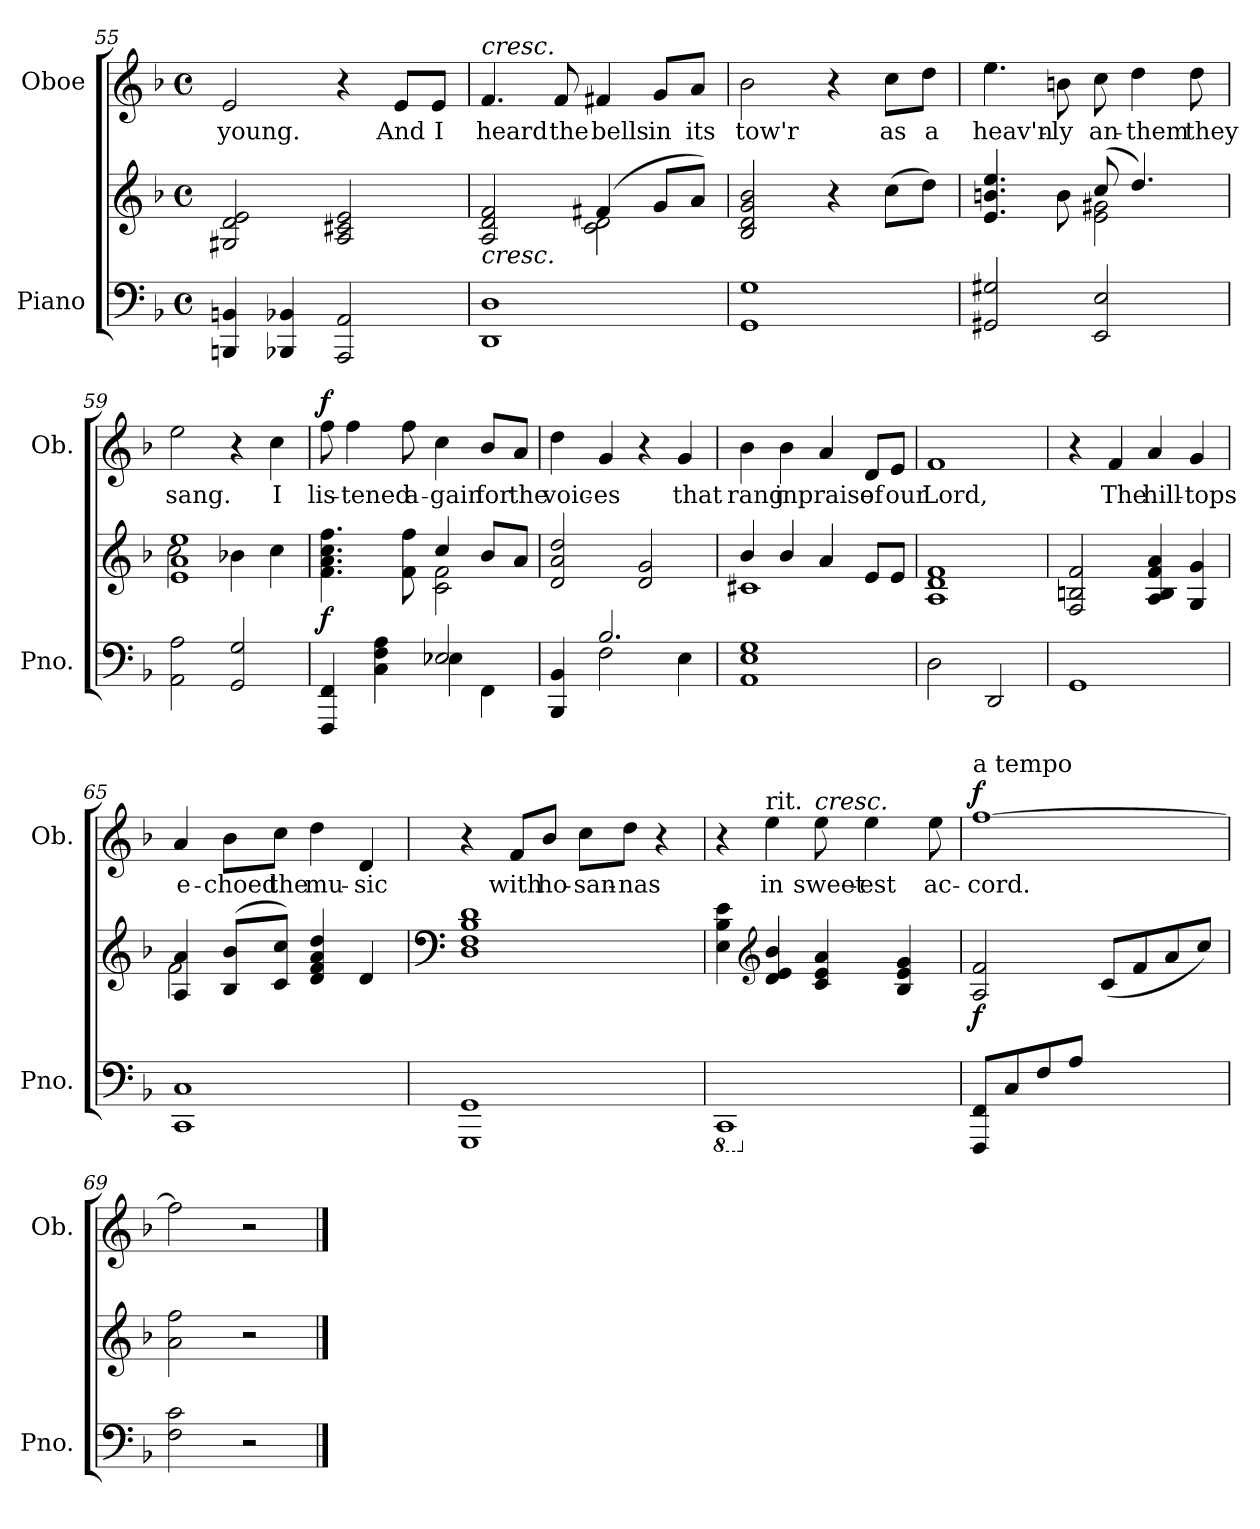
**kern	**kern	**dynam	**kern	**text	**dynam
*part2	*part2	*part2	*part1	*part1	*part1
*staff3	*staff2	*staff2/3	*staff1	*staff1	*staff1
*I"Piano	*	*	*I"Oboe	*	*
*I'Pno.	*	*	*I'Ob.	*	*
*clefF4	*clefG2	*	*clefG2	*	*
*k[b-]	*k[b-]	*	*k[b-]	*	*
*M4/4	*M4/4	*	*M4/4	*	*
*met(c)	*met(c)	*	*met(c)	*	*
=55	=55	=55	=55	=55	=55
!	!	!	!	!LO:LY:b	!
4BBBn/ 4BBn/	2G#X/ 2d/ 2e/	.	2e/	young.	.
4BBB-X/ 4BB-X/	.	.	.	.	.
2AAA/ 2AA/	2A/ 2c#X/ 2e/	.	4r	.	.
!	!	!	!	!LO:LY:b	!
.	.	.	8e/L	And	.
!	!	!	!	!LO:LY:b	!
.	.	.	8e/J	I	.
!!LO:LB:g=z
=56	=56	=56	=56	=56	=56
*	*^	*	*	*	*
!	!	!	!	!LO:TX:a:i:t=cresc.	!	!
!	!LO:TX:b:i:t=cresc.	!	!	!	!	!
!	!	!	!	!	!LO:LY:b	!
1DD 1D	2A/ 2d/ 2f/	2ryy	.	4.f/	heard	.
!	!	!	!	!	!LO:LY:b	!
.	.	.	.	8f/	the	.
!	!	!	!	!	!LO:LY:b	!
.	(4f#X/	2c\ 2d\	.	4f#X/	bells	.
!	!	!	!	!	!LO:LY:b	!
.	8g/L	.	.	8g/L	in	.
!	!	!	!	!	!LO:LY:b	!
.	8a/J)	.	.	8a/J	its	.
*	*v	*v	*	*	*	*
=57	=57	=57	=57	=57	=57
!	!	!	!	!LO:LY:b	!
1GG 1G	2B-/ 2d/ 2g/ 2b-/	.	2b-\	tow'r	.
.	4r	.	4r	.	.
!	!	!	!	!LO:LY:b	!
.	(8cc\L	.	8cc\L	as	.
!	!	!	!	!LO:LY:b	!
.	8dd\J)	.	8dd\J	a	.
=58	=58	=58	=58	=58	=58
*	*^	*	*	*	*
!	!	!	!	!	!LO:LY:b	!
2GG#X/ 2G#X/	4.e/ 4.bn/ 4.ee/	2ryy	.	4.ee\	heav'n-	.
!	!	!	!	!	!LO:LY:b	!
.	8b\	.	.	8bn\	-ly	.
!	!	!	!	!	!LO:LY:b	!
2EE/ 2E/	(8cc/	2e\ 2g#X\	.	8cc\	an-	.
!	!	!	!	!	!LO:LY:b	!
.	4.dd/)	.	.	4dd\	-them	.
!	!	!	!	!	!LO:LY:b	!
.	.	.	.	8dd\	they	.
=59	=59	=59	=59	=59	=59	=59
!	!	!	!	!	!LO:LY:b	!
2AA\ 2A\	1e 1a 1ee	2cc\	.	2ee\	sang.	.
2GG/ 2G/	.	4b-X\	.	4r	.	.
!	!	!	!	!	!LO:LY:b	!
.	.	4cc\	.	4cc\	I	.
=60	=60	=60	=60	=60	=60	=60
*^	*	*	*	*	*	*
!	!	!	!	!LO:DY:b	!	!LO:LY:b	!LO:DY:a
4FFF/ 4FF/	2ryy	4.f\ 4.a\ 4.cc\ 4.ff\	2ryy	f	8ff\	lis-	f
!	!	!	!	!	!	!LO:LY:b	!
.	.	.	.	.	4ff\	-tened	.
4C\ 4F\ 4A\	.	.	.	.	.	.	.
!	!	!	!	!	!	!LO:LY:b	!
.	.	8f\ 8ff\	.	.	8ff\	a-	.
!	!	!	!	!	!	!LO:LY:b	!
2E-X/	4E-\	4cc/	2c\ 2f\	.	4cc\	-gain	.
!	!	!	!	!	!	!LO:LY:b	!
.	4FF\	8b-/L	.	.	8b-/L	for	.
!	!	!	!	!	!	!LO:LY:b	!
.	.	8a/J	.	.	8a/J	the	.
*	*	*v	*v	*	*	*	*
!!LO:LB:g=z
=61	=61	=61	=61	=61	=61	=61
!	!	!	!	!	!LO:LY:b	!
4BBB-/ 4BB-/	4ryy	2d/ 2a/ 2dd/	.	4dd\	voic-	.
!	!	!	!	!	!LO:LY:b	!
2.B-/	2F\	.	.	4g/	-es	.
.	.	2d/ 2g/	.	4r	.	.
!	!	!	!	!	!LO:LY:b	!
.	4E\	.	.	4g/	that	.
=62	=62	=62	=62	=62	=62	=62
*	*	*^	*	*	*	*
!	!	!	!	!	!	!LO:LY:b	!
*v	*v	*	*	*	*	*	*
1AA 1E 1G	4b-/	1c#X	.	4b-\	rang	.
!	!	!	!	!	!LO:LY:b	!
.	4b-/	.	.	4b-\	in	.
!	!	!	!	!	!LO:LY:b	!
.	4a/	.	.	4a/	praise	.
!	!	!	!	!	!LO:LY:b	!
.	8e/L	.	.	8d/L	of	.
!	!	!	!	!	!LO:LY:b	!
.	8e/J	.	.	8e/J	our	.
*	*v	*v	*	*	*	*
=63	=63	=63	=63	=63	=63
!	!	!	!	!LO:LY:b	!
2D\	1A 1d 1f	.	1f	Lord,	.
2DD/	.	.	.	.	.
=64	=64	=64	=64	=64	=64
1GG	2F/ 2Bn/ 2f/	.	4r	.	.
!	!	!	!	!LO:LY:b	!
.	.	.	4f/	The	.
!	!	!	!	!LO:LY:b	!
.	4A/ 4B/ 4f/ 4a/	.	4a/	hill-	.
!	!	!	!	!LO:LY:b	!
.	4G/ 4g/	.	4g/	-tops	.
=65	=65	=65	=65	=65	=65
*	*^	*	*	*	*
!	!	!	!	!	!LO:LY:b	!
1CC 1C	4A/ 4a/	2f\	.	4a/	e-	.
!	!	!	!	!	!LO:LY:b	!
.	(<8B-/ 8b-/L	.	.	8b-\L	-choed	.
!	!	!	!	!	!LO:LY:b	!
.	8c/ 8cc/J)	.	.	8cc\J	the	.
!	!	!	!	!	!LO:LY:b	!
.	4d/ 4f/ 4a/ 4dd/	2ryy	.	4dd\	mu-	.
!	!	!	!	!	!LO:LY:b	!
.	4d/	.	.	4d/	-sic	.
*	*v	*v	*	*	*	*
!!LO:PB:g=z
=66	=66	=66	=66	=66	=66
*	*clefF4	*	*	*	*
1GGG 1GG	1D 1F 1B- 1d	.	4r	.	.
!	!	!	!	!LO:LY:b	!
.	.	.	8f/L	with	.
!	!	!	!	!LO:LY:b	!
.	.	.	8b-/J	ho-	.
!	!	!	!	!LO:LY:b	!
.	.	.	8cc\L	-san-	.
!	!	!	!	!LO:LY:b	!
.	.	.	8dd\J	-nas	.
.	.	.	4r	.	.
=67	=67	=67	=67	=67	=67
*8ba	*	*	*	*	*
1CCC	4E\ 4B-\ 4e\	.	4r	.	.
*	*clefG2	*	*	*	*
!	!	!	!LO:TX:a:t=rit.	!	!
!	!	!	!	!LO:LY:b	!
.	4d/ 4e/ 4b-/	.	4ee\	in	.
!	!	!	!LO:TX:a:i:t=cresc.	!	!
!	!	!	!	!LO:LY:b	!
.	4c/ 4e/ 4a/	.	8ee\	sweet-	.
!	!	!	!	!LO:LY:b	!
.	.	.	4ee\	-est	.
.	4B-/ 4e/ 4g/	.	.	.	.
!	!	!	!	!LO:LY:b	!
.	.	.	8ee\	ac-	.
=68	=68	=68	=68	=68	=68
*X8ba	*	*	*	*	*
!	!	!	!LO:TX:a:t=a tempo	!	!
!	!	!LO:DY:b	!	!LO:LY:b	!LO:DY:a
8FFF/ 8FF/L	2A/ 2f/	f	[1ff	-cord.	f
8C/	.	.	.	.	.
8F/	.	.	.	.	.
8A/J	.	.	.	.	.
2ryy	(8c/L	.	.	.	.
.	8f/	.	.	.	.
.	8a/	.	.	.	.
.	8cc/J)	.	.	.	.
=69	=69	=69	=69	=69	=69
2F\ 2c\	2a\ 2ff\	.	2ff\]	.	.
2r	2r	.	2r	.	.
==	==	==	==	==	==
*-	*-	*-	*-	*-	*-
